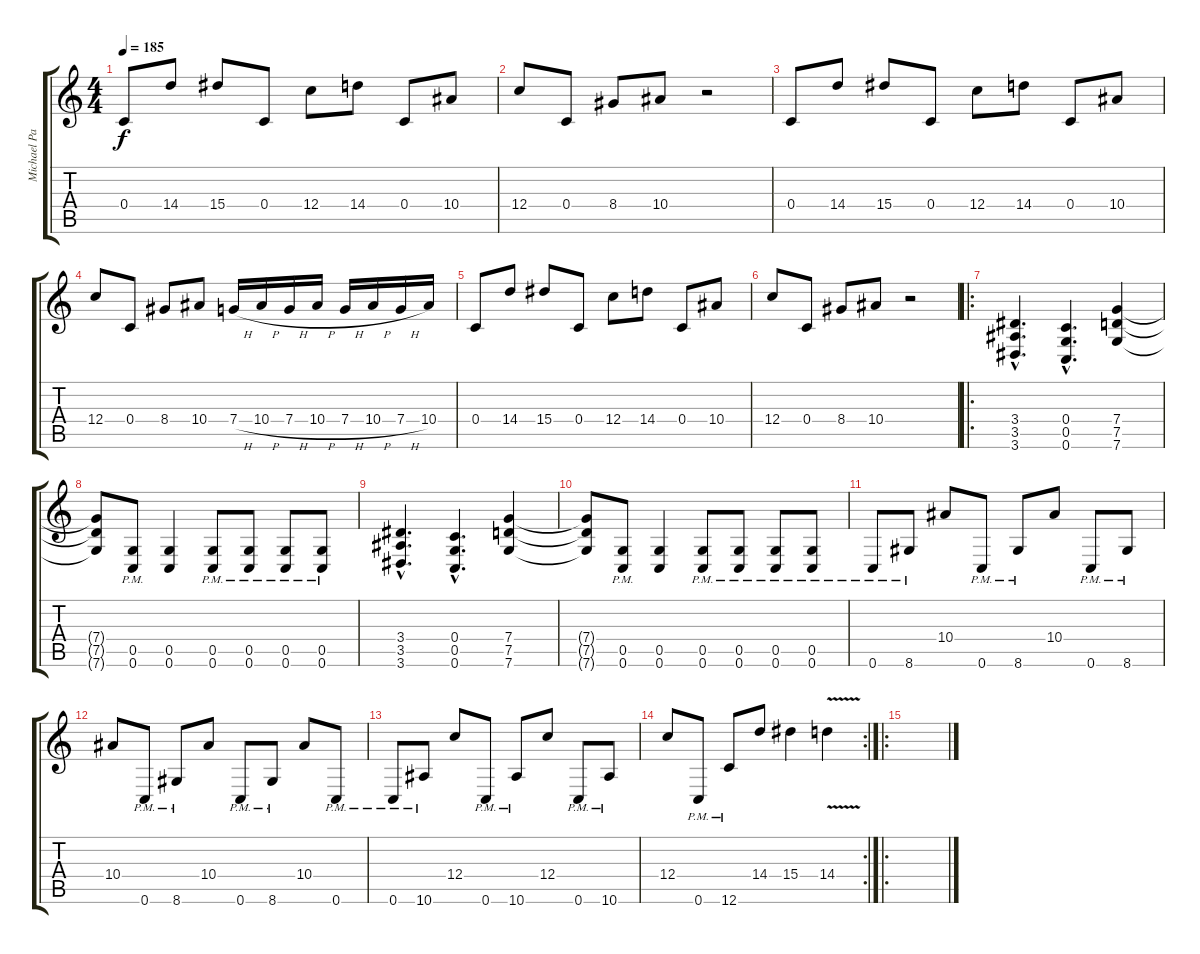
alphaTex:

\track ("Michael Padget" "Michael Pa") {instrument distortionguitar}
\staff {score tabs}
\tuning (D4 A3 F3 C3 G2 C2) {hide}
\ts (4 4)
\tempo 185
\clef g2
\ks c
0.4.8{dy f} 14.4.8 15.4.8 0.4.8 12.4.8 14.4.8 0.4.8 10.4.8 |
12.4.8 0.4.8 8.4.8 10.4.8 r.2 |
0.4.8 14.4.8 15.4.8 0.4.8 12.4.8 14.4.8 0.4.8 10.4.8 |
12.4.8 0.4.8 8.4.8 10.4.8 7.4{h}.16 10.4{h}.16 7.4{h}.16 10.4{h}.16 7.4{h}.16 10.4{h}.16 7.4{h}.16 10.4.16 |
0.4.8 14.4.8 15.4.8 0.4.8 12.4.8 14.4.8 0.4.8 10.4.8 |
12.4.8 0.4.8 8.4.8 10.4.8 r.2 |
\ro
(3.4{hac} 3.5{hac} 3.6{hac}).4{d} (0.4{hac} 0.5{hac} 0.6{hac}).4{d} (7.4 7.5 7.6).4 |
(7.4{t} 7.5{t} 7.6{t}).8 (0.5{pm} 0.6{pm}).8 (0.5 0.6).4 (0.5{pm} 0.6{pm}).8 (0.5{pm} 0.6{pm}).8 (0.5{pm} 0.6{pm}).8 (0.5{pm} 0.6{pm}).8 |
(3.4{hac} 3.5{hac} 3.6{hac}).4{d} (0.4{hac} 0.5{hac} 0.6{hac}).4{d} (7.4 7.5 7.6).4 |
(7.4{t} 7.5{t} 7.6{t}).8 (0.5{pm} 0.6{pm}).8 (0.5 0.6).4 (0.5{pm} 0.6{pm}).8 (0.5{pm} 0.6{pm}).8 (0.5{pm} 0.6{pm}).8 (0.5{pm} 0.6{pm}).8 |
0.6{pm}.8 8.6{pm}.8 10.4.8 0.6{pm}.8 8.6{pm}.8 10.4.8 0.6{pm}.8 8.6{pm}.8 |
10.4.8 0.6{pm}.8 8.6{pm}.8 10.4.8 0.6{pm}.8 8.6{pm}.8 10.4.8 0.6{pm}.8 |
0.6{pm}.8 10.6{pm}.8 12.4.8 0.6{pm}.8 10.6{pm}.8 12.4.8 0.6{pm}.8 10.6{pm}.8 |
\rc 2
12.4.8 0.6{pm}.8 12.6{pm}.8 14.4.8 15.4.4 14.4{v}.4 |
\ro
